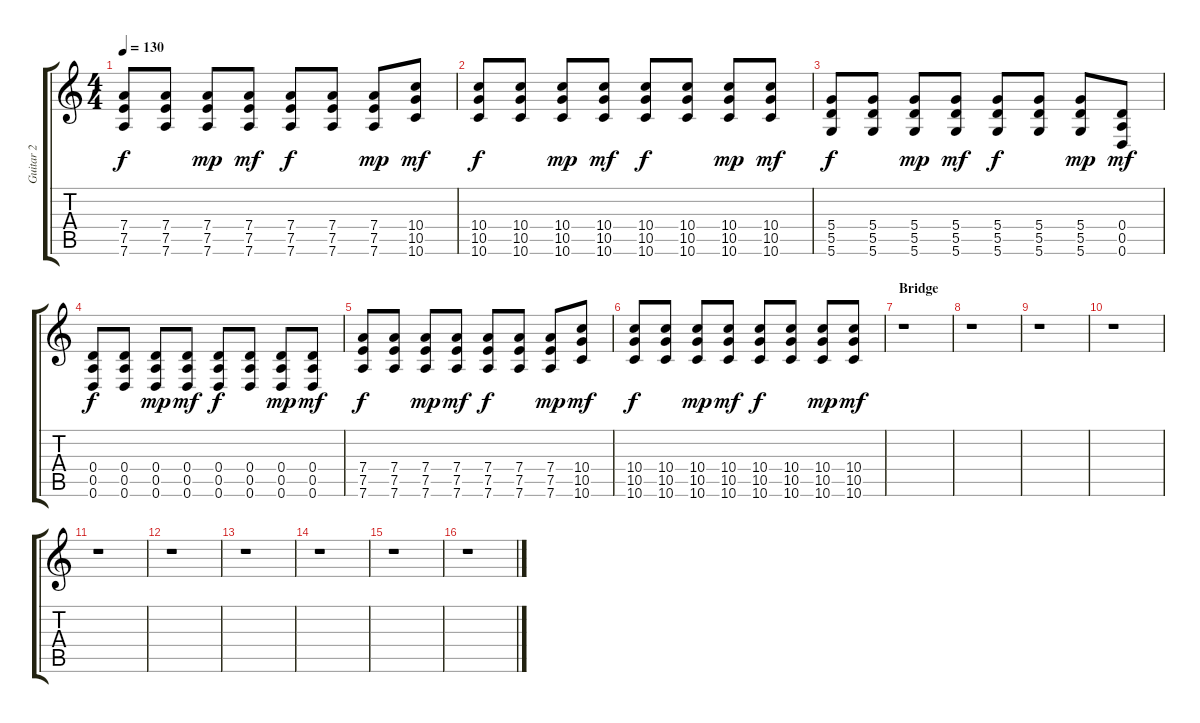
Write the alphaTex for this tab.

\track ("Guitar 2" "Guitar 2") {instrument distortionguitar}
\staff {score tabs}
\tuning (E4 B3 G3 D3 A2 D2) {hide}
\ts (4 4)
\tempo 130
\clef g2
\ks c
(7.4 7.5 7.6).8{dy f} (7.4 7.5 7.6).8 (7.4 7.5 7.6).8{dy mp} (7.4 7.5 7.6).8{dy mf} (7.4 7.5 7.6).8{dy f} (7.4 7.5 7.6).8 (7.4 7.5 7.6).8{dy mp} (10.4 10.5 10.6).8{dy mf} |
(10.4 10.5 10.6).8{dy f} (10.4 10.5 10.6).8 (10.4 10.5 10.6).8{dy mp} (10.4 10.5 10.6).8{dy mf} (10.4 10.5 10.6).8{dy f} (10.4 10.5 10.6).8 (10.4 10.5 10.6).8{dy mp} (10.4 10.5 10.6).8{dy mf} |
(5.4 5.5 5.6).8{dy f} (5.4 5.5 5.6).8 (5.4 5.5 5.6).8{dy mp} (5.4 5.5 5.6).8{dy mf} (5.4 5.5 5.6).8{dy f} (5.4 5.5 5.6).8 (5.4 5.5 5.6).8{dy mp} (0.4 0.5 0.6).8{dy mf} |
(0.4 0.5 0.6).8{dy f} (0.4 0.5 0.6).8 (0.4 0.5 0.6).8{dy mp} (0.4 0.5 0.6).8{dy mf} (0.4 0.5 0.6).8{dy f} (0.4 0.5 0.6).8 (0.4 0.5 0.6).8{dy mp} (0.4 0.5 0.6).8{dy mf} |
(7.4 7.5 7.6).8{dy f} (7.4 7.5 7.6).8 (7.4 7.5 7.6).8{dy mp} (7.4 7.5 7.6).8{dy mf} (7.4 7.5 7.6).8{dy f} (7.4 7.5 7.6).8 (7.4 7.5 7.6).8{dy mp} (10.4 10.5 10.6).8{dy mf} |
(10.4 10.5 10.6).8{dy f} (10.4 10.5 10.6).8 (10.4 10.5 10.6).8{dy mp} (10.4 10.5 10.6).8{dy mf} (10.4 10.5 10.6).8{dy f} (10.4 10.5 10.6).8 (10.4 10.5 10.6).8{dy mp} (10.4 10.5 10.6).8{dy mf} |
\section ("" "Bridge")
r.1 |
r.1 |
r.1 |
r.1 |
r.1 |
r.1 |
r.1 |
r.1 |
r.1 |
r.1
